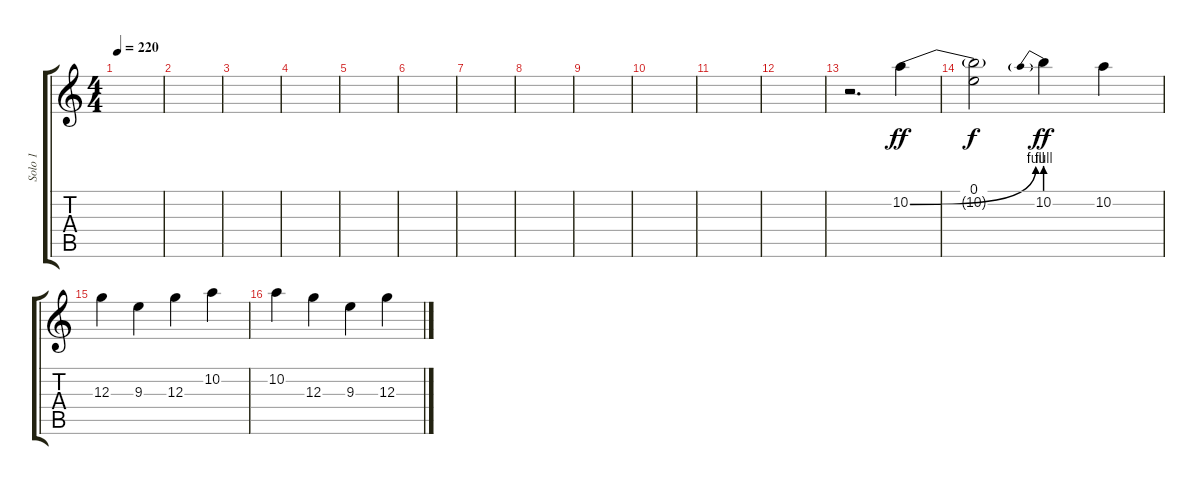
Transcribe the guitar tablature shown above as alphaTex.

\track ("Solo 1" "Solo 1") {instrument distortionguitar}
\staff {score tabs}
\tuning (E4 B3 G3 D3 A2 E2) {hide}
\ts (4 4)
\tempo 220
\clef g2
\ks c
|
|
|
|
|
|
|
|
|
|
|
|
r.2{d} 10.2{be (bend 0 0 60 4)}.4{dy ff} |
(0.1 10.2{t}).2{dy f} 10.2{be (prebend 0 4 60 4)}.4{dy ff} 10.2.4 |
12.3.4 9.3.4 12.3.4 10.2.4 |
10.2.4 12.3.4 9.3.4 12.3.4
